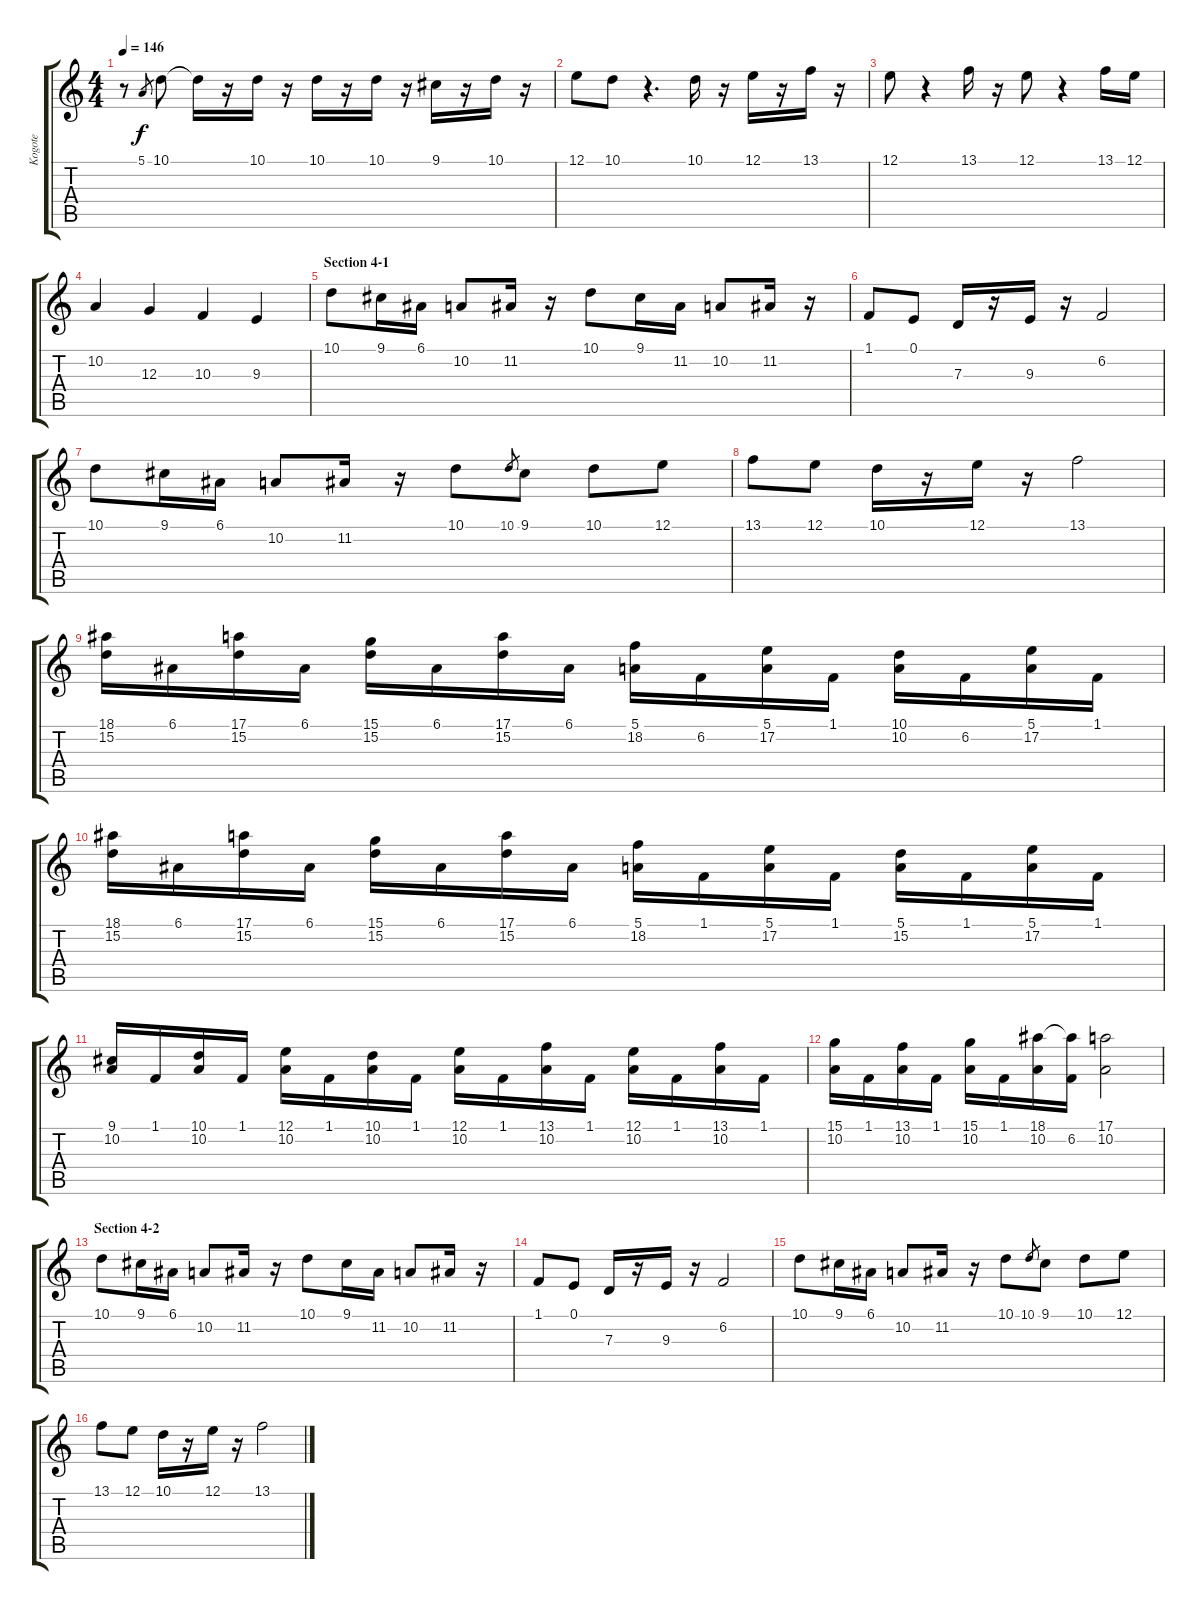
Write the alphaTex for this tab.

\track ("Kogote" "Kogote") {instrument accordion}
\staff {score tabs}
\tuning (E4 B3 G3 D3 A2 E2) {hide}
\ts (4 4)
\tempo 146
\clef g2
\ks c
r.8{dy f} 5.1.8{gr} 10.1.8 10.1{t}.16 r.16 10.1.16 r.16 10.1.16 r.16 10.1.16 r.16 9.1.16 r.16 10.1.16 r.16 |
12.1.8 10.1.8 r.4{d} 10.1.16 r.16 12.1.16 r.16 13.1.16 r.16 |
12.1.8 r.4 13.1.16 r.16 12.1.8 r.4 13.1.16 12.1.16 |
10.2.4 12.3.4 10.3.4 9.3.4 |
\section ("" "Section 4-1")
10.1.8 9.1.16 6.1.16 10.2.8 11.2.16 r.16 10.1.8 9.1.16 11.2.16 10.2.8 11.2.16 r.16 |
1.1.8 0.1.8 7.3.16 r.16 9.3.16 r.16 6.2.2 |
10.1.8 9.1.16 6.1.16 10.2.8 11.2.16 r.16 10.1.8 10.1.8{gr} 9.1.8 10.1.8 12.1.8 |
13.1.8 12.1.8 10.1.16 r.16 12.1.16 r.16 13.1.2 |
(18.1 15.2).16 6.1.16 (17.1 15.2).16 6.1.16 (15.1 15.2).16 6.1.16 (17.1 15.2).16 6.1.16 (5.1 18.2).16 6.2.16 (5.1 17.2).16 1.1.16 (10.1 10.2).16 6.2.16 (5.1 17.2).16 1.1.16 |
(18.1 15.2).16 6.1.16 (17.1 15.2).16 6.1.16 (15.1 15.2).16 6.1.16 (17.1 15.2).16 6.1.16 (5.1 18.2).16 1.1.16 (5.1 17.2).16 1.1.16 (5.1 15.2).16 1.1.16 (5.1 17.2).16 1.1.16 |
(9.1 10.2).16 1.1.16 (10.1 10.2).16 1.1.16 (12.1 10.2).16 1.1.16 (10.1 10.2).16 1.1.16 (12.1 10.2).16 1.1.16 (13.1 10.2).16 1.1.16 (12.1 10.2).16 1.1.16 (13.1 10.2).16 1.1.16 |
(15.1 10.2).16 1.1.16 (13.1 10.2).16 1.1.16 (15.1 10.2).16 1.1.16 (18.1 10.2).16 (18.1{t} 6.2).16 (17.1 10.2).2 |
\section ("" "Section 4-2")
10.1.8 9.1.16 6.1.16 10.2.8 11.2.16 r.16 10.1.8 9.1.16 11.2.16 10.2.8 11.2.16 r.16 |
1.1.8 0.1.8 7.3.16 r.16 9.3.16 r.16 6.2.2 |
10.1.8 9.1.16 6.1.16 10.2.8 11.2.16 r.16 10.1.8 10.1.8{gr} 9.1.8 10.1.8 12.1.8 |
13.1.8 12.1.8 10.1.16 r.16 12.1.16 r.16 13.1.2
